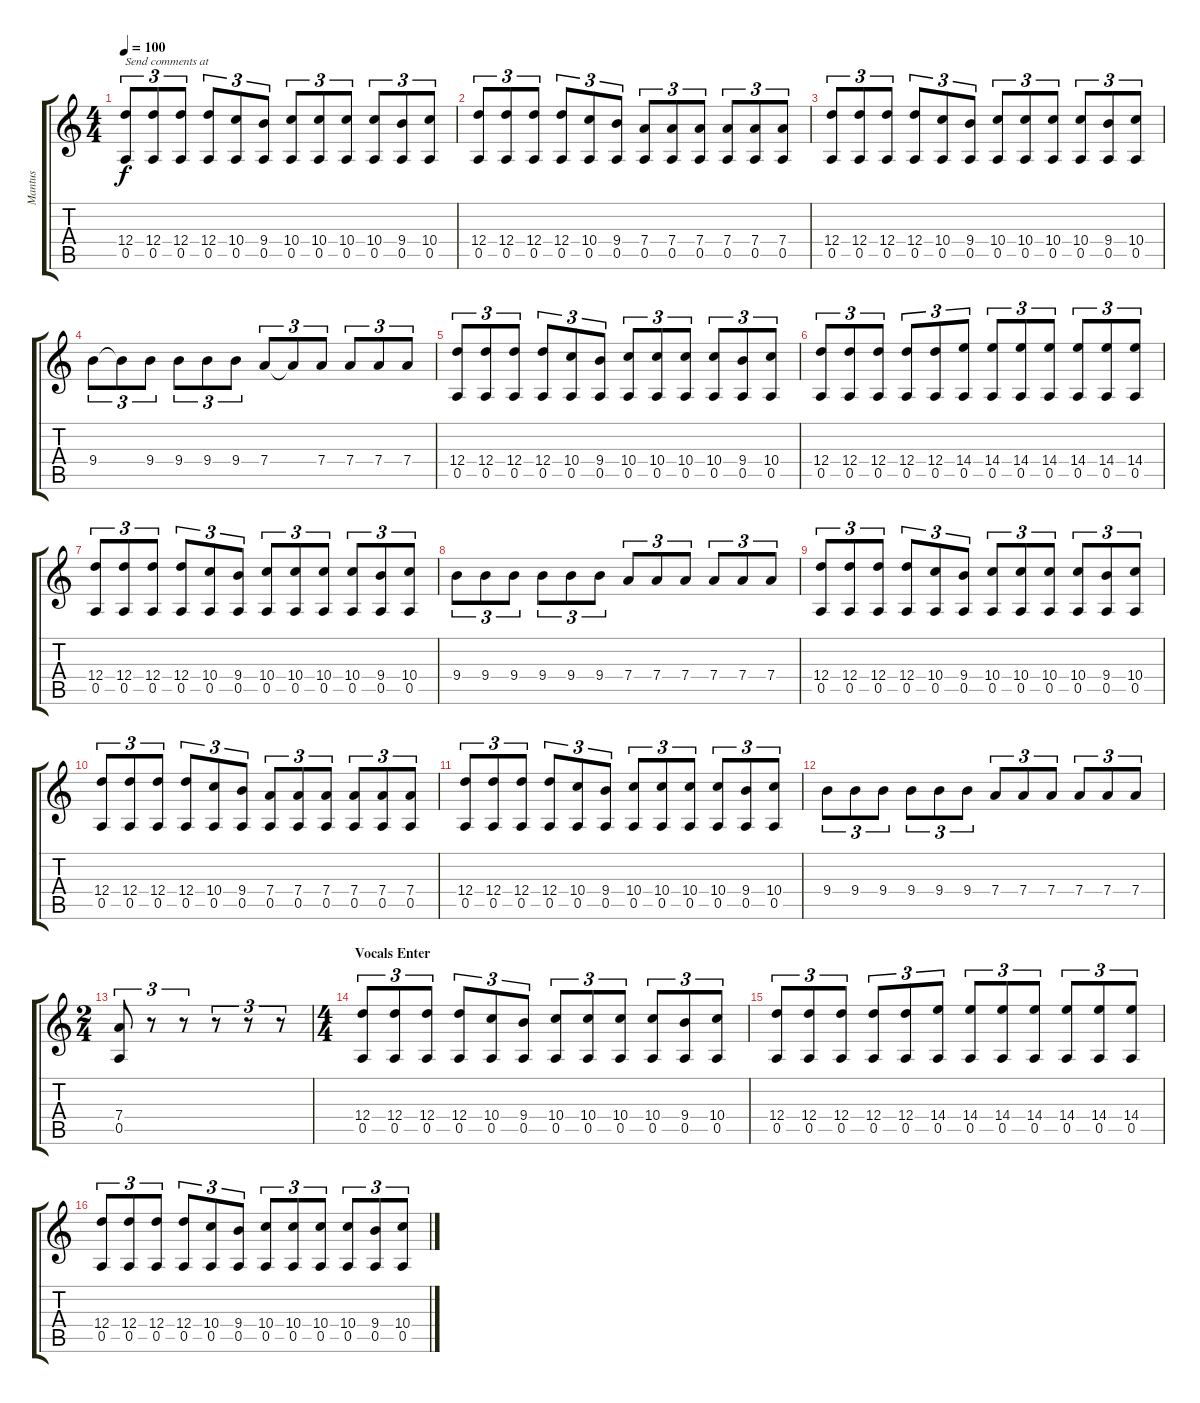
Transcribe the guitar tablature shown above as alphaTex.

\track ("Mantus" "Mantus") {instrument distortionguitar}
\staff {score tabs}
\tuning (E4 B3 G3 D3 A2 E2) {hide}
\ts (4 4)
\tempo 100
\clef g2
\ks c
(12.4 0.5).8{tu (3 2) txt "Send comments at" dy f balance 13 instrument distortionguitar} (12.4 0.5).8{tu (3 2)} (12.4 0.5).8{tu (3 2)} (12.4 0.5).8{tu (3 2)} (10.4 0.5).8{tu (3 2)} (9.4 0.5).8{tu (3 2)} (10.4 0.5).8{tu (3 2)} (10.4 0.5).8{tu (3 2)} (10.4 0.5).8{tu (3 2)} (10.4 0.5).8{tu (3 2)} (9.4 0.5).8{tu (3 2)} (10.4 0.5).8{tu (3 2)} |
(12.4 0.5).8{tu (3 2)} (12.4 0.5).8{tu (3 2)} (12.4 0.5).8{tu (3 2)} (12.4 0.5).8{tu (3 2)} (10.4 0.5).8{tu (3 2)} (9.4 0.5).8{tu (3 2)} (7.4 0.5).8{tu (3 2)} (7.4 0.5).8{tu (3 2)} (7.4 0.5).8{tu (3 2)} (7.4 0.5).8{tu (3 2)} (7.4 0.5).8{tu (3 2)} (7.4 0.5).8{tu (3 2)} |
(12.4 0.5).8{tu (3 2)} (12.4 0.5).8{tu (3 2)} (12.4 0.5).8{tu (3 2)} (12.4 0.5).8{tu (3 2)} (10.4 0.5).8{tu (3 2)} (9.4 0.5).8{tu (3 2)} (10.4 0.5).8{tu (3 2)} (10.4 0.5).8{tu (3 2)} (10.4 0.5).8{tu (3 2)} (10.4 0.5).8{tu (3 2)} (9.4 0.5).8{tu (3 2)} (10.4 0.5).8{tu (3 2)} |
9.4.8{tu (3 2) volume 11 balance 3} 9.4{t}.8{tu (3 2)} 9.4.8{tu (3 2)} 9.4.8{tu (3 2)} 9.4.8{tu (3 2)} 9.4.8{tu (3 2)} 7.4.8{tu (3 2)} 7.4{t}.8{tu (3 2)} 7.4.8{tu (3 2)} 7.4.8{tu (3 2)} 7.4.8{tu (3 2)} 7.4.8{tu (3 2)} |
(12.4 0.5).8{tu (3 2)} (12.4 0.5).8{tu (3 2)} (12.4 0.5).8{tu (3 2)} (12.4 0.5).8{tu (3 2)} (10.4 0.5).8{tu (3 2)} (9.4 0.5).8{tu (3 2)} (10.4 0.5).8{tu (3 2)} (10.4 0.5).8{tu (3 2)} (10.4 0.5).8{tu (3 2)} (10.4 0.5).8{tu (3 2)} (9.4 0.5).8{tu (3 2)} (10.4 0.5).8{tu (3 2)} |
(12.4 0.5).8{tu (3 2)} (12.4 0.5).8{tu (3 2)} (12.4 0.5).8{tu (3 2)} (12.4 0.5).8{tu (3 2)} (12.4 0.5).8{tu (3 2)} (14.4 0.5).8{tu (3 2)} (14.4 0.5).8{tu (3 2)} (14.4 0.5).8{tu (3 2)} (14.4 0.5).8{tu (3 2)} (14.4 0.5).8{tu (3 2)} (14.4 0.5).8{tu (3 2)} (14.4 0.5).8{tu (3 2)} |
(12.4 0.5).8{tu (3 2)} (12.4 0.5).8{tu (3 2)} (12.4 0.5).8{tu (3 2)} (12.4 0.5).8{tu (3 2)} (10.4 0.5).8{tu (3 2)} (9.4 0.5).8{tu (3 2)} (10.4 0.5).8{tu (3 2)} (10.4 0.5).8{tu (3 2)} (10.4 0.5).8{tu (3 2)} (10.4 0.5).8{tu (3 2)} (9.4 0.5).8{tu (3 2)} (10.4 0.5).8{tu (3 2)} |
9.4.8{tu (3 2)} 9.4.8{tu (3 2)} 9.4.8{tu (3 2)} 9.4.8{tu (3 2)} 9.4.8{tu (3 2)} 9.4.8{tu (3 2)} 7.4.8{tu (3 2)} 7.4.8{tu (3 2)} 7.4.8{tu (3 2)} 7.4.8{tu (3 2)} 7.4.8{tu (3 2)} 7.4.8{tu (3 2)} |
(12.4 0.5).8{tu (3 2)} (12.4 0.5).8{tu (3 2)} (12.4 0.5).8{tu (3 2)} (12.4 0.5).8{tu (3 2)} (10.4 0.5).8{tu (3 2)} (9.4 0.5).8{tu (3 2)} (10.4 0.5).8{tu (3 2)} (10.4 0.5).8{tu (3 2)} (10.4 0.5).8{tu (3 2)} (10.4 0.5).8{tu (3 2)} (9.4 0.5).8{tu (3 2)} (10.4 0.5).8{tu (3 2)} |
(12.4 0.5).8{tu (3 2)} (12.4 0.5).8{tu (3 2)} (12.4 0.5).8{tu (3 2)} (12.4 0.5).8{tu (3 2)} (10.4 0.5).8{tu (3 2)} (9.4 0.5).8{tu (3 2)} (7.4 0.5).8{tu (3 2)} (7.4 0.5).8{tu (3 2)} (7.4 0.5).8{tu (3 2)} (7.4 0.5).8{tu (3 2)} (7.4 0.5).8{tu (3 2)} (7.4 0.5).8{tu (3 2)} |
(12.4 0.5).8{tu (3 2)} (12.4 0.5).8{tu (3 2)} (12.4 0.5).8{tu (3 2)} (12.4 0.5).8{tu (3 2)} (10.4 0.5).8{tu (3 2)} (9.4 0.5).8{tu (3 2)} (10.4 0.5).8{tu (3 2)} (10.4 0.5).8{tu (3 2)} (10.4 0.5).8{tu (3 2)} (10.4 0.5).8{tu (3 2)} (9.4 0.5).8{tu (3 2)} (10.4 0.5).8{tu (3 2)} |
9.4.8{tu (3 2)} 9.4.8{tu (3 2)} 9.4.8{tu (3 2)} 9.4.8{tu (3 2)} 9.4.8{tu (3 2)} 9.4.8{tu (3 2)} 7.4.8{tu (3 2)} 7.4.8{tu (3 2)} 7.4.8{tu (3 2)} 7.4.8{tu (3 2)} 7.4.8{tu (3 2)} 7.4.8{tu (3 2)} |
\ts (2 4)
(7.4 0.5).8{tu (3 2)} r.8{tu (3 2)} r.8{tu (3 2)} r.8{tu (3 2)} r.8{tu (3 2)} r.8{tu (3 2)} |
\ts (4 4)
\section ("" "Vocals Enter")
(12.4 0.5).8{tu (3 2)} (12.4 0.5).8{tu (3 2)} (12.4 0.5).8{tu (3 2)} (12.4 0.5).8{tu (3 2)} (10.4 0.5).8{tu (3 2)} (9.4 0.5).8{tu (3 2)} (10.4 0.5).8{tu (3 2)} (10.4 0.5).8{tu (3 2)} (10.4 0.5).8{tu (3 2)} (10.4 0.5).8{tu (3 2)} (9.4 0.5).8{tu (3 2)} (10.4 0.5).8{tu (3 2)} |
(12.4 0.5).8{tu (3 2)} (12.4 0.5).8{tu (3 2)} (12.4 0.5).8{tu (3 2)} (12.4 0.5).8{tu (3 2)} (12.4 0.5).8{tu (3 2)} (14.4 0.5).8{tu (3 2)} (14.4 0.5).8{tu (3 2)} (14.4 0.5).8{tu (3 2)} (14.4 0.5).8{tu (3 2)} (14.4 0.5).8{tu (3 2)} (14.4 0.5).8{tu (3 2)} (14.4 0.5).8{tu (3 2)} |
(12.4 0.5).8{tu (3 2)} (12.4 0.5).8{tu (3 2)} (12.4 0.5).8{tu (3 2)} (12.4 0.5).8{tu (3 2)} (10.4 0.5).8{tu (3 2)} (9.4 0.5).8{tu (3 2)} (10.4 0.5).8{tu (3 2)} (10.4 0.5).8{tu (3 2)} (10.4 0.5).8{tu (3 2)} (10.4 0.5).8{tu (3 2)} (9.4 0.5).8{tu (3 2)} (10.4 0.5).8{tu (3 2)}
